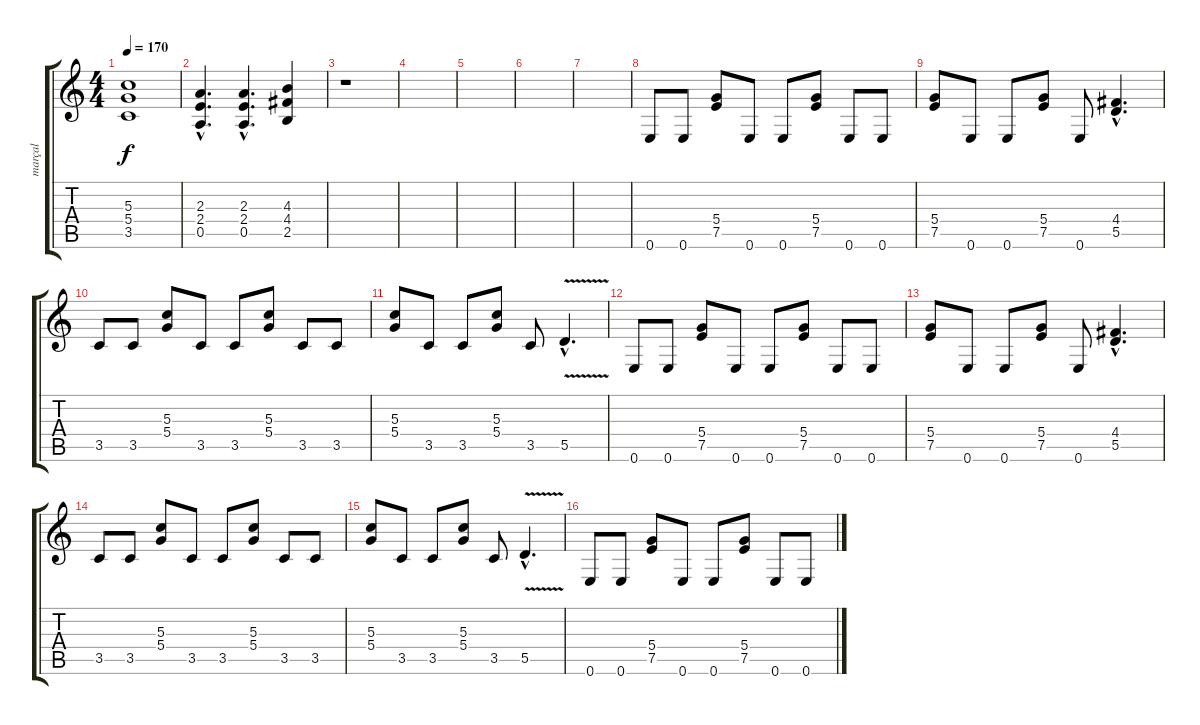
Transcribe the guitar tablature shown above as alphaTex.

\track ("marçal" "marçal") {instrument distortionguitar}
\staff {score tabs}
\tuning (E4 B3 G3 D3 A2 E2) {hide}
\ts (4 4)
\tempo 170
\clef g2
\ks c
(5.3{t} 5.4{t} 3.5{t}).1{dy f} |
(2.3{hac} 2.4{hac} 0.5{hac}).4{d} (2.3{hac} 2.4{hac} 0.5{hac}).4{d} (4.3 4.4 2.5).4 |
r.1 |
|
|
|
|
0.6.8 0.6.8 (5.4 7.5).8 0.6.8 0.6.8 (5.4 7.5).8 0.6.8 0.6.8 |
(5.4 7.5).8 0.6.8 0.6.8 (5.4 7.5).8 0.6.8 (4.4{hac} 5.5{hac}).4{d} |
3.5.8 3.5.8 (5.3 5.4).8 3.5.8 3.5.8 (5.3 5.4).8 3.5.8 3.5.8 |
(5.3 5.4).8 3.5.8 3.5.8 (5.3 5.4).8 3.5.8 5.5{v hac}.4{d} |
0.6.8 0.6.8 (5.4 7.5).8 0.6.8 0.6.8 (5.4 7.5).8 0.6.8 0.6.8 |
(5.4 7.5).8 0.6.8 0.6.8 (5.4 7.5).8 0.6.8 (4.4{hac} 5.5{hac}).4{d} |
3.5.8 3.5.8 (5.3 5.4).8 3.5.8 3.5.8 (5.3 5.4).8 3.5.8 3.5.8 |
(5.3 5.4).8 3.5.8 3.5.8 (5.3 5.4).8 3.5.8 5.5{v hac}.4{d} |
0.6.8 0.6.8 (5.4 7.5).8 0.6.8 0.6.8 (5.4 7.5).8 0.6.8 0.6.8
